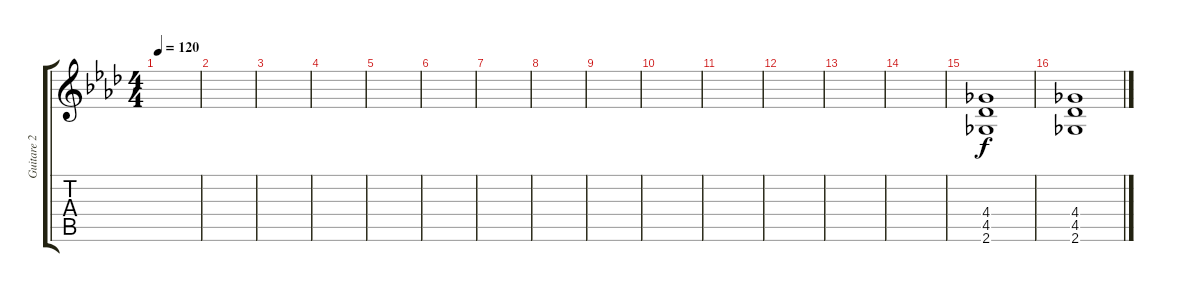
\track ("Guitare 2" "Guitare 2") {instrument overdrivenguitar}
\staff {score tabs}
\tuning (E4 B3 G3 D3 A2 E2) {hide}
\ts (4 4)
\tempo 120
\clef g2
\ks ab
|
|
|
|
|
|
|
|
|
|
|
|
|
|
(4.4 4.5 2.6).1 |
(4.4 4.5 2.6).1
